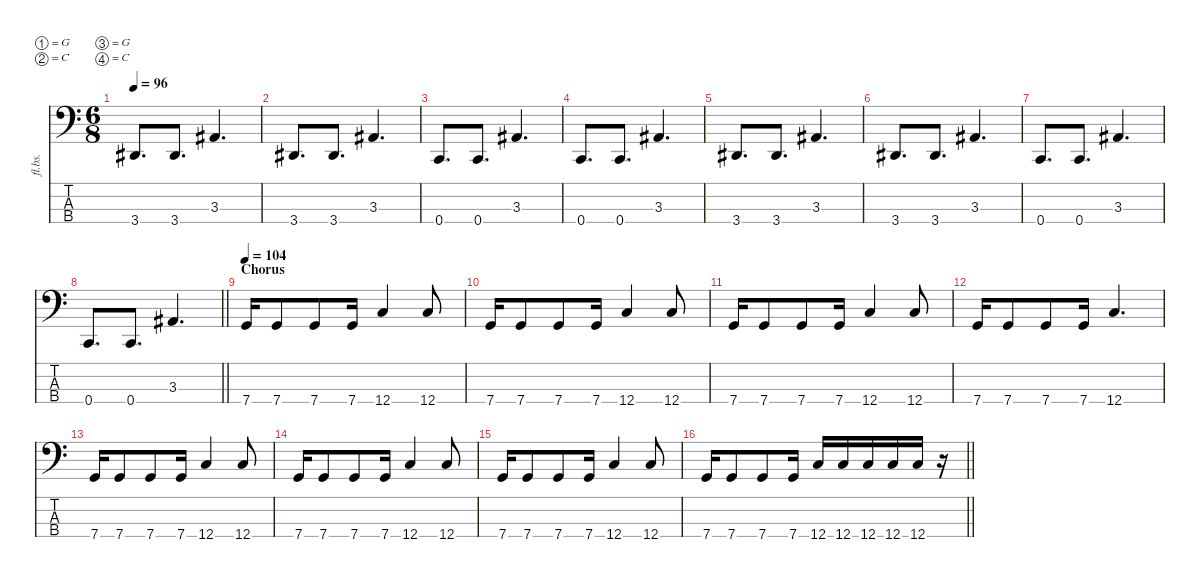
\defaultSystemsLayout 4
\hideDynamics
\bracketExtendMode nobrackets
\otherSystemsTrackNameOrientation horizontal
\track ("Craig McFarland" "fl.bs.") {instrument fretlessbass}
\staff {score tabs}
\tuning (G2 C2 G1 C1)
\ts (6 8)
\tempo 96
\clef f4
\ks c
3.4{acc #}.8{d dy f beam Up} 3.4{acc #}.8{d beam Up} 3.3{acc #}.4{d beam Up} |
3.4{acc #}.8{d beam Up} 3.4{acc #}.8{d beam Up} 3.3{acc #}.4{d beam Up} |
0.4.8{d beam Up} 0.4.8{d beam Up} 3.3{acc #}.4{d beam Up} |
0.4.8{d beam Up} 0.4.8{d beam Up} 3.3{acc #}.4{d beam Up} |
3.4{acc #}.8{d beam Up} 3.4{acc #}.8{d beam Up} 3.3{acc #}.4{d beam Up} |
3.4{acc #}.8{d beam Up} 3.4{acc #}.8{d beam Up} 3.3{acc #}.4{d beam Up} |
0.4.8{d beam Up} 0.4.8{d beam Up} 3.3{acc #}.4{d beam Up} |
\barLineRight lightlight
0.4.8{d beam Up} 0.4.8{d beam Up} 3.3{acc #}.4{d beam Up} |
\section ("" "Chorus")
\tempo 104
7.4.16{beam Up} 7.4.8{beam Up} 7.4.8{beam Up} 7.4.16{beam Up} 12.4.4{beam Up} 12.4.8{beam Up} |
7.4.16{beam Up} 7.4.8{beam Up} 7.4.8{beam Up} 7.4.16{beam Up} 12.4.4{beam Up} 12.4.8{beam Up} |
7.4.16{beam Up} 7.4.8{beam Up} 7.4.8{beam Up} 7.4.16{beam Up} 12.4.4{beam Up} 12.4.8{beam Up} |
7.4.16{beam Up} 7.4.8{beam Up} 7.4.8{beam Up} 7.4.16{beam Up} 12.4.4{d beam Up} |
7.4.16{beam Up} 7.4.8{beam Up} 7.4.8{beam Up} 7.4.16{beam Up} 12.4.4{beam Up} 12.4.8{beam Up} |
7.4.16{beam Up} 7.4.8{beam Up} 7.4.8{beam Up} 7.4.16{beam Up} 12.4.4{beam Up} 12.4.8{beam Up} |
7.4.16{beam Up} 7.4.8{beam Up} 7.4.8{beam Up} 7.4.16{beam Up} 12.4.4{beam Up} 12.4.8{beam Up} |
\barLineRight lightlight
7.4.16{beam Up} 7.4.8{beam Up} 7.4.8{beam Up} 7.4.16{beam Up} 12.4.16{beam Up} 12.4.16{beam Up} 12.4.16{beam Up} 12.4.16{beam Up} 12.4.16{beam Up} r.16{beam Up}
